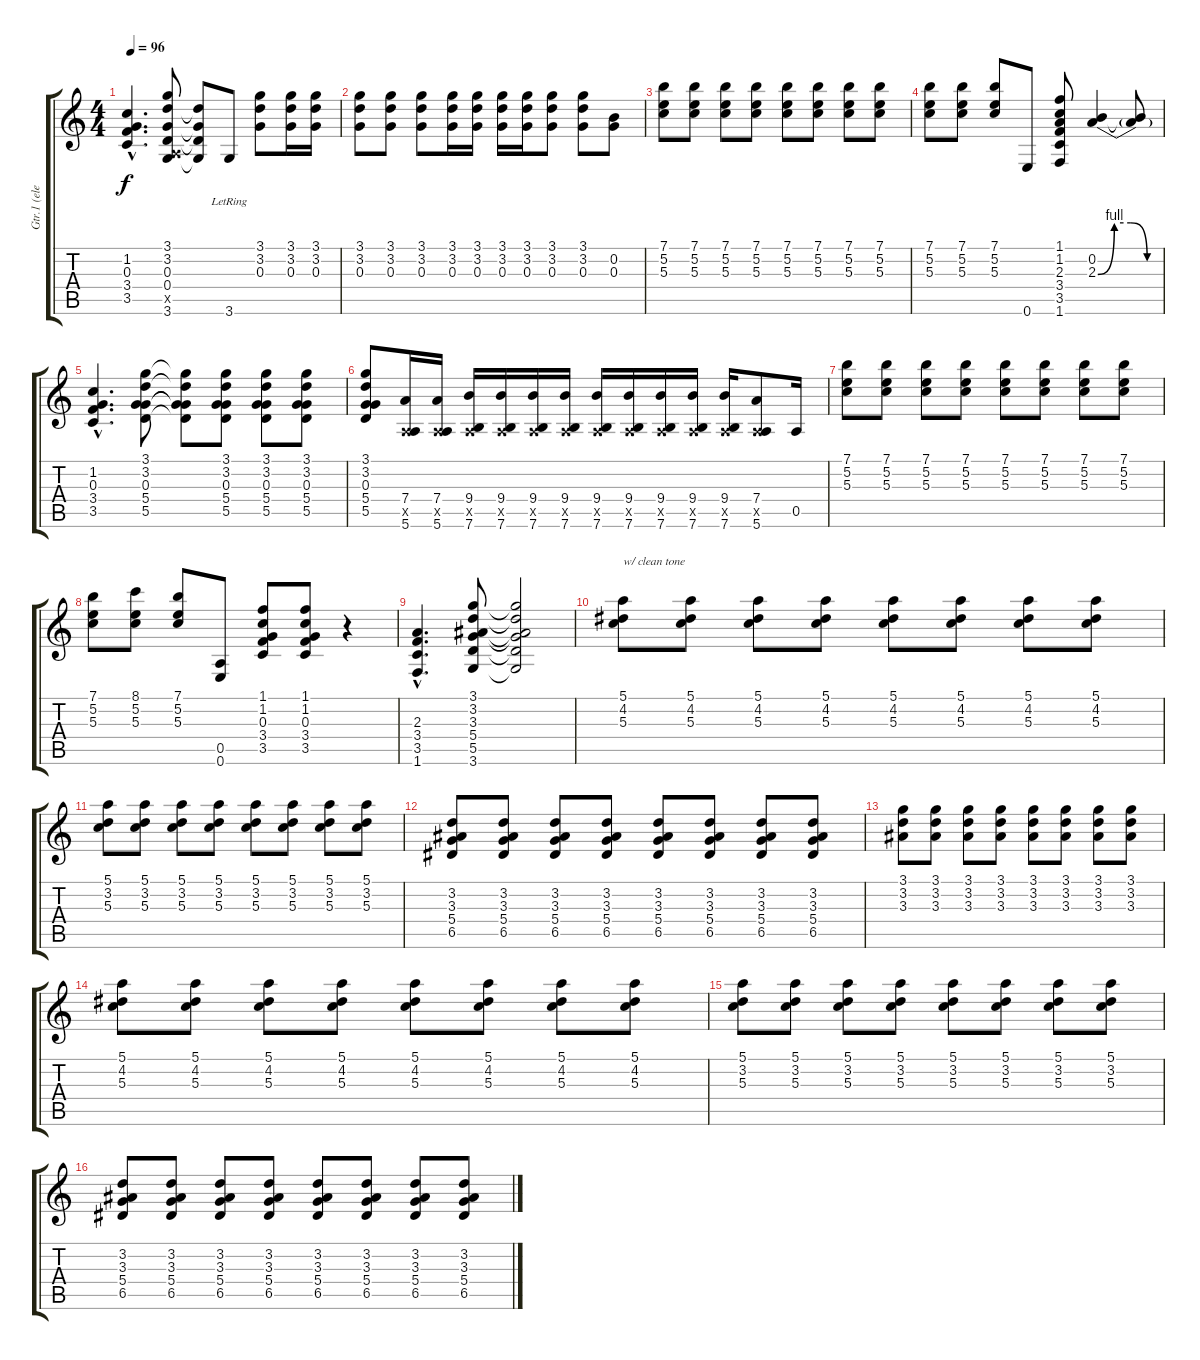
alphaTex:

\track ("Gtr.1 (elec.)" "Gtr.1 (ele") {instrument electricguitarclean}
\staff {score tabs}
\tuning (E4 B3 G3 D3 A2 E2) {hide}
\ts (4 4)
\tempo 96
\clef g2
\ks c
(1.2{hac} 0.3{hac} 3.4{hac} 3.5{hac}).4{d dy f} (3.1 3.2 0.3 0.4 0.5{x} 3.6).8 (3.2{t} 0.3{t} 0.4{t} 3.6{t}).8 3.6{lr}.8 (3.1 3.2 0.3).8 (3.1 3.2 0.3).16 (3.1 3.2 0.3).16 |
(3.1 3.2 0.3).8 (3.1 3.2 0.3).8 (3.1 3.2 0.3).8 (3.1 3.2 0.3).16 (3.1 3.2 0.3).16 (3.1 3.2 0.3).16 (3.1 3.2 0.3).16 (3.1 3.2 0.3).8 (3.1 3.2 0.3).8 (0.2 0.3).8 |
(7.1 5.2 5.3).8 (7.1 5.2 5.3).8 (7.1 5.2 5.3).8 (7.1 5.2 5.3).8 (7.1 5.2 5.3).8 (7.1 5.2 5.3).8 (7.1 5.2 5.3).8 (7.1 5.2 5.3).8 |
(7.1 5.2 5.3).8 (7.1 5.2 5.3).8 (7.1 5.2 5.3).8 0.6.8 (1.1 1.2 2.3 3.4 3.5 1.6).8 (0.2 2.3{be (custom 0 0 15 4 30 4 45 0 60 0)}).4 (0.2{t} 2.3{t}).8 |
(1.2{hac} 0.3{hac} 3.4{hac} 3.5{hac}).4{d} (3.1 3.2 0.3 5.4 5.5).8 (3.1{t} 3.2{t} 0.3{t} 5.4{t} 5.5{t}).8 (3.1 3.2 0.3 5.4 5.5).8 (3.1 3.2 0.3 5.4 5.5).8 (3.1 3.2 0.3 5.4 5.5).8 |
(3.1 3.2 0.3 5.4 5.5).8 (7.4 0.5{x} 5.6).16 (7.4 0.5{x} 5.6).16 (9.4 0.5{x} 7.6).16 (9.4 0.5{x} 7.6).16 (9.4 0.5{x} 7.6).16 (9.4 0.5{x} 7.6).16 (9.4 0.5{x} 7.6).16 (9.4 0.5{x} 7.6).16 (9.4 0.5{x} 7.6).16 (9.4 0.5{x} 7.6).16 (9.4 0.5{x} 7.6).16 (7.4 0.5{x} 5.6).8 0.5.16 |
(7.1 5.2 5.3).8 (7.1 5.2 5.3).8 (7.1 5.2 5.3).8 (7.1 5.2 5.3).8 (7.1 5.2 5.3).8 (7.1 5.2 5.3).8 (7.1 5.2 5.3).8 (7.1 5.2 5.3).8 |
(7.1 5.2 5.3).8 (8.1 5.2 5.3).8 (7.1 5.2 5.3).8 (0.5 0.6).8 (1.1 1.2 0.3 3.4 3.5).8 (1.1 1.2 0.3 3.4 3.5).8 r.4 |
(2.3{hac} 3.4{hac} 3.5{hac} 1.6{hac}).4{d} (3.1 3.2 3.3 5.4 5.5 3.6).8 (3.1{t} 3.2{t} 3.3{t} 5.4{t} 5.5{t} 3.6{t}).2 |
(5.1 4.2 5.3).8{txt "w/ clean tone" instrument electricguitarjazz} (5.1 4.2 5.3).8 (5.1 4.2 5.3).8 (5.1 4.2 5.3).8 (5.1 4.2 5.3).8 (5.1 4.2 5.3).8 (5.1 4.2 5.3).8 (5.1 4.2 5.3).8 |
(5.1 3.2 5.3).8 (5.1 3.2 5.3).8 (5.1 3.2 5.3).8 (5.1 3.2 5.3).8 (5.1 3.2 5.3).8 (5.1 3.2 5.3).8 (5.1 3.2 5.3).8 (5.1 3.2 5.3).8 |
(3.2 3.3 5.4 6.5).8 (3.2 3.3 5.4 6.5).8 (3.2 3.3 5.4 6.5).8 (3.2 3.3 5.4 6.5).8 (3.2 3.3 5.4 6.5).8 (3.2 3.3 5.4 6.5).8 (3.2 3.3 5.4 6.5).8 (3.2 3.3 5.4 6.5).8 |
(3.1 3.2 3.3).8 (3.1 3.2 3.3).8 (3.1 3.2 3.3).8 (3.1 3.2 3.3).8 (3.1 3.2 3.3).8 (3.1 3.2 3.3).8 (3.1 3.2 3.3).8 (3.1 3.2 3.3).8 |
(5.1 4.2 5.3).8 (5.1 4.2 5.3).8 (5.1 4.2 5.3).8 (5.1 4.2 5.3).8 (5.1 4.2 5.3).8 (5.1 4.2 5.3).8 (5.1 4.2 5.3).8 (5.1 4.2 5.3).8 |
(5.1 3.2 5.3).8 (5.1 3.2 5.3).8 (5.1 3.2 5.3).8 (5.1 3.2 5.3).8 (5.1 3.2 5.3).8 (5.1 3.2 5.3).8 (5.1 3.2 5.3).8 (5.1 3.2 5.3).8 |
(3.2 3.3 5.4 6.5).8 (3.2 3.3 5.4 6.5).8 (3.2 3.3 5.4 6.5).8 (3.2 3.3 5.4 6.5).8 (3.2 3.3 5.4 6.5).8 (3.2 3.3 5.4 6.5).8 (3.2 3.3 5.4 6.5).8 (3.2 3.3 5.4 6.5).8
